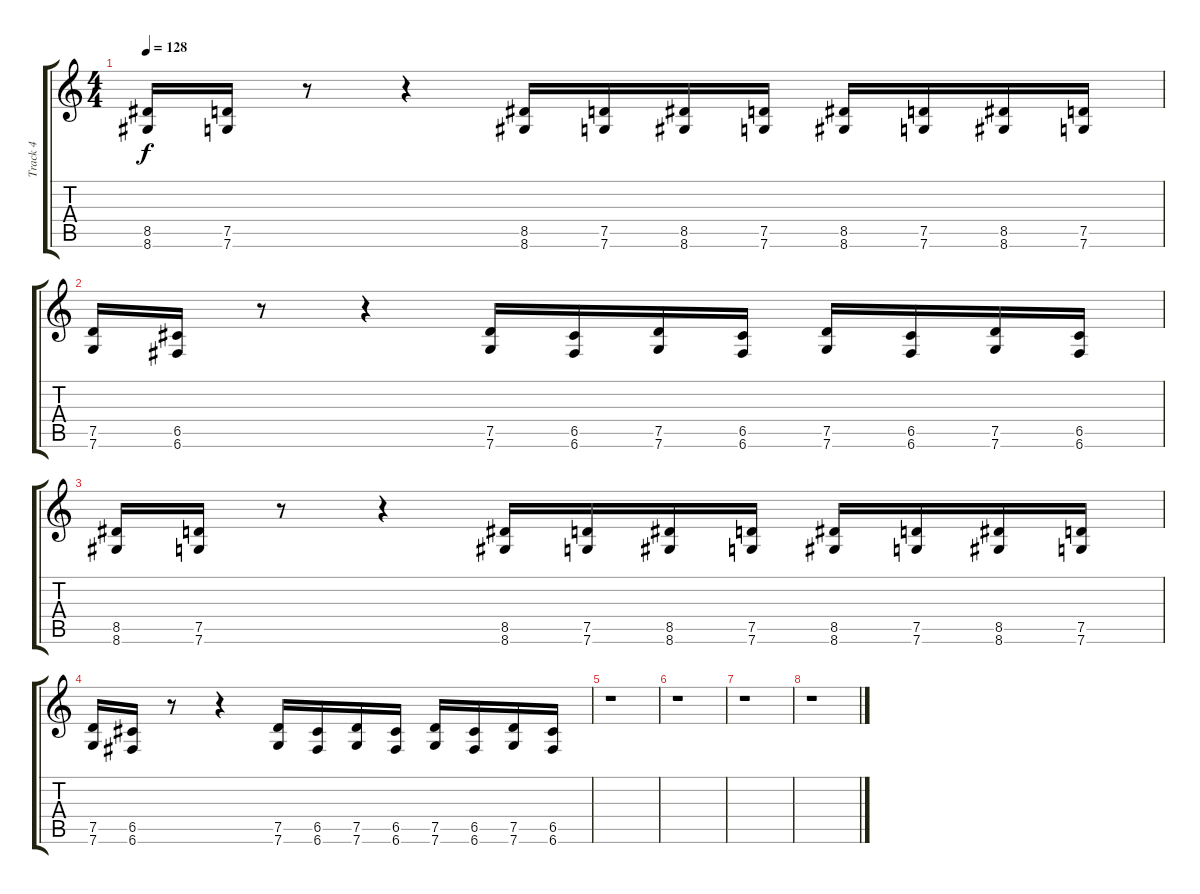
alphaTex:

\track ("Track 4" "Track 4") {instrument distortionguitar}
\staff {score tabs}
\tuning (D4 A3 F3 C3 G2 C2) {hide}
\ts (4 4)
\tempo 128
\clef g2
\ks c
(8.5 8.6).16{dy f} (7.5 7.6).16 r.8 r.4 (8.5 8.6).16 (7.5 7.6).16 (8.5 8.6).16 (7.5 7.6).16 (8.5 8.6).16 (7.5 7.6).16 (8.5 8.6).16 (7.5 7.6).16 |
(7.5 7.6).16 (6.5 6.6).16 r.8 r.4 (7.5 7.6).16 (6.5 6.6).16 (7.5 7.6).16 (6.5 6.6).16 (7.5 7.6).16 (6.5 6.6).16 (7.5 7.6).16 (6.5 6.6).16 |
(8.5 8.6).16 (7.5 7.6).16 r.8 r.4 (8.5 8.6).16 (7.5 7.6).16 (8.5 8.6).16 (7.5 7.6).16 (8.5 8.6).16 (7.5 7.6).16 (8.5 8.6).16 (7.5 7.6).16 |
(7.5 7.6).16 (6.5 6.6).16 r.8 r.4 (7.5 7.6).16 (6.5 6.6).16 (7.5 7.6).16 (6.5 6.6).16 (7.5 7.6).16 (6.5 6.6).16 (7.5 7.6).16 (6.5 6.6).16 |
r.1 |
r.1 |
r.1 |
r.1
